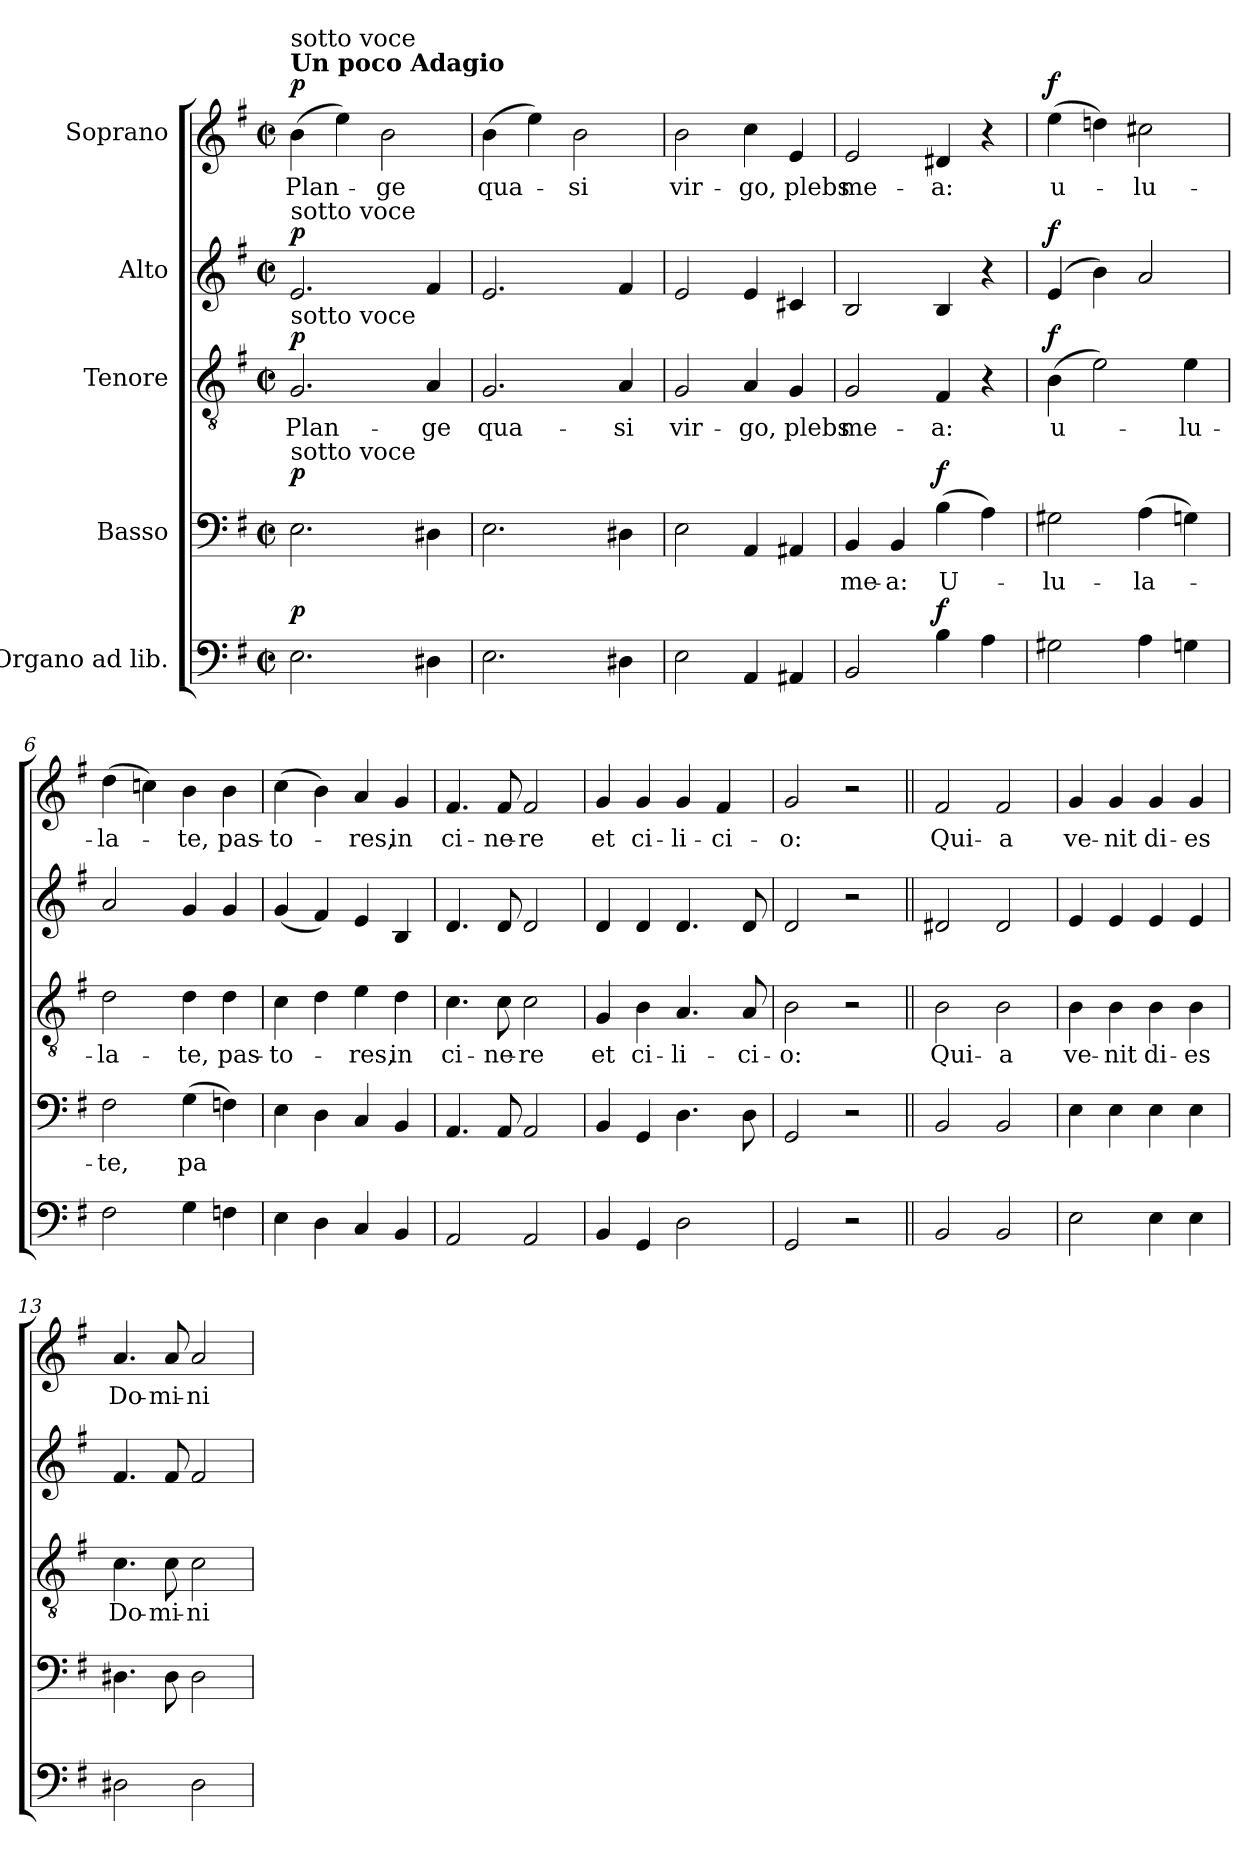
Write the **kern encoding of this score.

**kern	**dynam	**kern	**text	**dynam	**kern	**text	**dynam	**kern	**dynam	**kern	**text	**dynam
*part5	*part5	*part4	*part4	*part4	*part3	*part3	*part3	*part2	*part2	*part1	*part1	*part1
*staff5	*staff5	*staff4	*staff4	*staff4	*staff3	*staff3	*staff3	*staff2	*staff2	*staff1	*staff1	*staff1
*I"Organo ad lib.	*	*I"Basso	*	*	*I"Tenore	*	*	*I"Alto	*	*I"Soprano	*	*
*clefF4	*	*clefF4	*	*	*clefGv2	*	*	*clefG2	*	*clefG2	*	*
*k[f#]	*	*k[f#]	*	*	*k[f#]	*	*	*k[f#]	*	*k[f#]	*	*
*M2/2	*	*M2/2	*	*	*M2/2	*	*	*M2/2	*	*M2/2	*	*
*met(c|)	*	*met(c|)	*	*	*met(c|)	*	*	*met(c|)	*	*met(c|)	*	*
=1	=1	=1	=1	=1	=1	=1	=1	=1	=1	=1	=1	=1
!	!	!	!	!	!	!	!	!	!	!LO:TX:a:B:t=Un poco Adagio	!	!
!	!	!	!	!	!	!	!	!	!	!LO:TX:a:t=sotto voce	!	!
!	!	!	!	!	!	!	!	!LO:TX:a:t=sotto voce	!	!	!	!
!	!	!	!	!	!LO:TX:a:t=sotto voce	!	!	!	!	!	!	!
!	!	!LO:TX:a:t=sotto voce	!	!	!	!	!	!	!	!	!	!
!	!LO:DY:a	!	!	!LO:DY:a	!	!	!LO:DY:a	!	!LO:DY:a	!	!	!LO:DY:a
2.E\	p	2.E\	.	p	2.G/	Plan-	p	2.e/	p	(4b\	Plan-	p
.	.	.	.	.	.	.	.	.	.	4ee\)	.	.
.	.	.	.	.	.	.	.	.	.	2b\	-ge	.
4D#X\	.	4D#X\	.	.	4A/	-ge	.	4f#/	.	.	.	.
=2	=2	=2	=2	=2	=2	=2	=2	=2	=2	=2	=2	=2
2.E\	.	2.E\	.	.	2.G/	qua-	.	2.e/	.	(4b\	qua-	.
.	.	.	.	.	.	.	.	.	.	4ee\)	.	.
.	.	.	.	.	.	.	.	.	.	2b\	-si	.
4D#X\	.	4D#X\	.	.	4A/	-si	.	4f#/	.	.	.	.
=3	=3	=3	=3	=3	=3	=3	=3	=3	=3	=3	=3	=3
2E\	.	2E\	.	.	2G/	vir-	.	2e/	.	2b\	vir-	.
4AA/	.	4AA/	.	.	4A/	-go,	.	4e/	.	4cc\	-go,	.
4AA#X/	.	4AA#X/	.	.	4G/	plebs	.	4c#X/	.	4e/	plebs	.
=4	=4	=4	=4	=4	=4	=4	=4	=4	=4	=4	=4	=4
2BB/	.	4BB/	me-	.	2G/	me-	.	2B/	.	2e/	me-	.
.	.	4BB/	-a:	.	.	.	.	.	.	.	.	.
!	!LO:DY:a	!	!	!LO:DY:a	!	!	!	!	!	!	!	!
4B\	f	(4B\	U-	f	4F#/	-a:	.	4B/	.	4d#X/	-a:	.
4A\	.	4A\)	.	.	4r	.	.	4r	.	4r	.	.
=5	=5	=5	=5	=5	=5	=5	=5	=5	=5	=5	=5	=5
!	!	!	!	!	!	!	!LO:DY:a	!	!LO:DY:a	!	!	!LO:DY:a
2G#X\	.	2G#X\	-lu-	.	(4B\	u-	f	(4e/	f	(4ee\	u-	f
.	.	.	.	.	2e\)	.	.	4b\)	.	4ddn\)	.	.
4A\	.	(4A\	-la-	.	.	.	.	2a/	.	2cc#X\	-lu-	.
4Gn\	.	4Gn\)	.	.	4e\	-lu-	.	.	.	.	.	.
!!LO:LB:g=z
=6	=6	=6	=6	=6	=6	=6	=6	=6	=6	=6	=6	=6
2F#\	.	2F#\	-te,	.	2d\	-la-	.	2a/	.	(4dd\	-la-	.
.	.	.	.	.	.	.	.	.	.	4ccn\)	.	.
4G\	.	(4G\	pa	.	4d\	-te,	.	4g/	.	4b\	-te,	.
4Fn\	.	4Fn\)	-	.	4d\	pas-	.	4g/	.	4b\	pas-	.
=7	=7	=7	=7	=7	=7	=7	=7	=7	=7	=7	=7	=7
4E\	.	4E\	.	.	4c\	-to-	.	(4g/	.	(4cc\	-to-	.
4D\	.	4D\	.	.	4d\	.	.	4f#/)	.	4b\)	.	.
4C/	.	4C/	.	.	4e\	-res,	.	4e/	.	4a/	-res,	.
4BB/	.	4BB/	.	.	4d\	in	.	4B/	.	4g/	in	.
=8	=8	=8	=8	=8	=8	=8	=8	=8	=8	=8	=8	=8
2AA/	.	4.AA/	.	.	4.c\	ci-	.	4.d/	.	4.f#/	ci-	.
.	.	8AA/	.	.	8c\	-ne-	.	8d/	.	8f#/	-ne-	.
2AA/	.	2AA/	.	.	2c\	-re	.	2d/	.	2f#/	-re	.
=9	=9	=9	=9	=9	=9	=9	=9	=9	=9	=9	=9	=9
4BB/	.	4BB/	.	.	4G/	et	.	4d/	.	4g/	et	.
4GG/	.	4GG/	.	.	4B\	ci-	.	4d/	.	4g/	ci-	.
2D\	.	4.D\	.	.	4.A/	-li-	.	4.d/	.	4g/	-li-	.
.	.	.	.	.	.	.	.	.	.	4f#/	-ci-	.
.	.	8D\	.	.	8A/	-ci-	.	8d/	.	.	.	.
=10	=10	=10	=10	=10	=10	=10	=10	=10	=10	=10	=10	=10
2GG/	.	2GG/	.	.	2B\	-o:	.	2d/	.	2g/	-o:	.
2r	.	2r	.	.	2r	.	.	2r	.	2r	.	.
=11||	=11||	=11||	=11||	=11||	=11||	=11||	=11||	=11||	=11||	=11||	=11||	=11||
2BB/	.	2BB/	.	.	2B\	Qui-	.	2d#X/	.	2f#/	Qui-	.
2BB/	.	2BB/	.	.	2B\	-a	.	2d#/	.	2f#/	-a	.
=12	=12	=12	=12	=12	=12	=12	=12	=12	=12	=12	=12	=12
2E\	.	4E\	.	.	4B\	ve-	.	4e/	.	4g/	ve-	.
.	.	4E\	.	.	4B\	-nit	.	4e/	.	4g/	-nit	.
4E\	.	4E\	.	.	4B\	di-	.	4e/	.	4g/	di-	.
4E\	.	4E\	.	.	4B\	-es	.	4e/	.	4g/	-es	.
!!LO:LB:g=z
=13	=13	=13	=13	=13	=13	=13	=13	=13	=13	=13	=13	=13
2D#X\	.	4.D#X\	.	.	4.c\	Do-	.	4.f#/	.	4.a/	Do-	.
.	.	8D#\	.	.	8c\	-mi-	.	8f#/	.	8a/	-mi-	.
2D#\	.	2D#\	.	.	2c\	-ni	.	2f#/	.	2a/	-ni	.
=	=	=	=	=	=	=	=	=	=	=	=	=
*-	*-	*-	*-	*-	*-	*-	*-	*-	*-	*-	*-	*-
